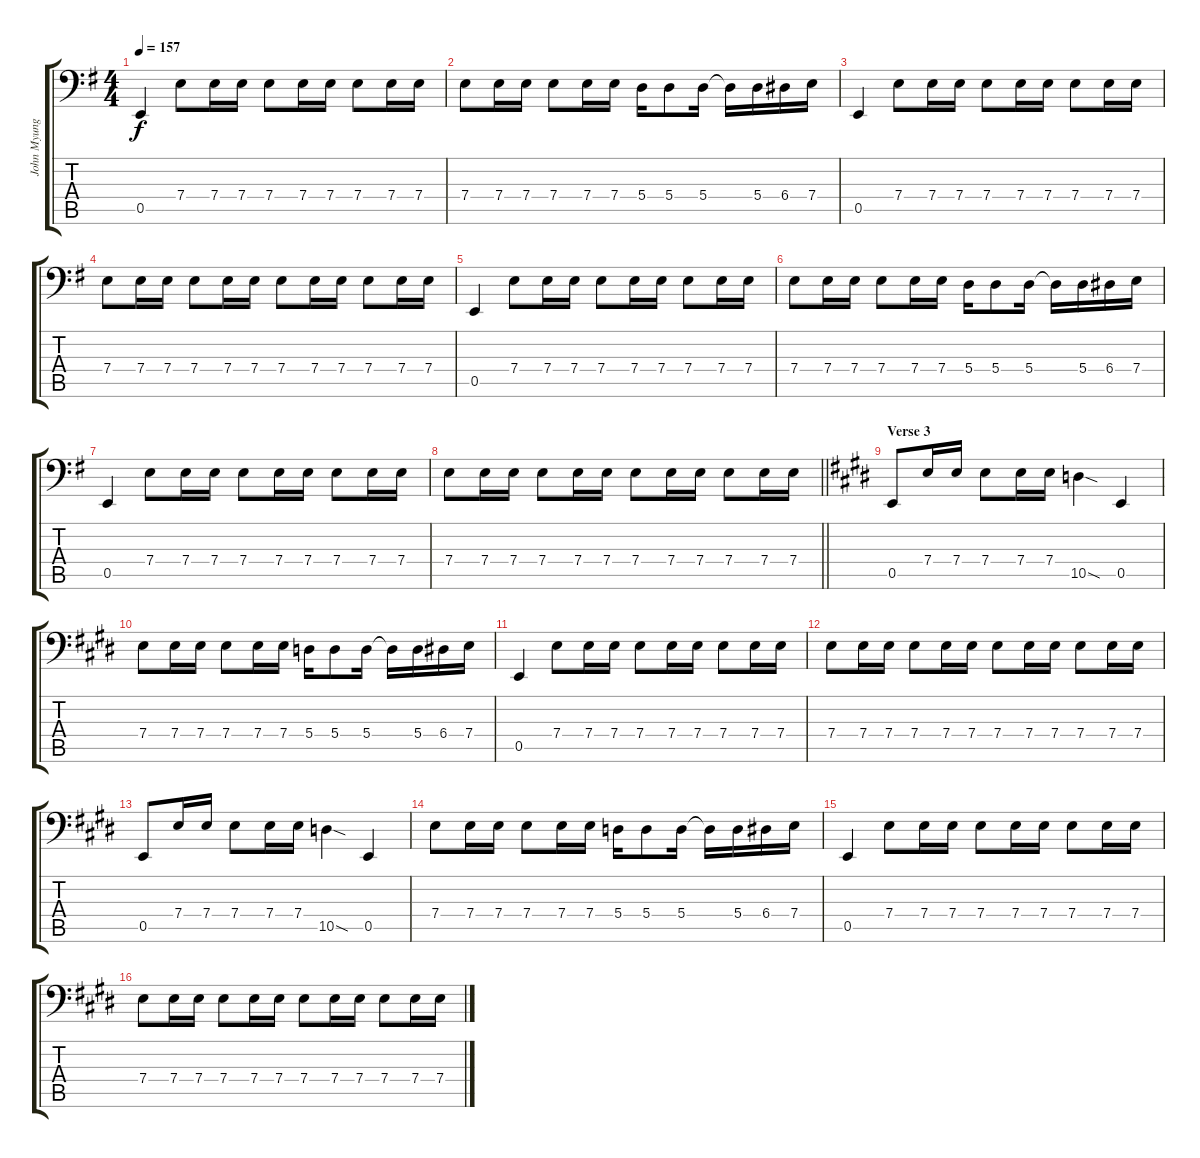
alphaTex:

\track ("John Myung" "John Myung") {instrument electricbassfinger}
\staff {score tabs}
\tuning (C3 G2 D2 A1 E1 B0) {hide}
\ts (4 4)
\tempo 157
\clef f4
\ks g
0.5.4{dy f} 7.4.8 7.4.16 7.4.16 7.4.8 7.4.16 7.4.16 7.4.8 7.4.16 7.4.16 |
7.4.8 7.4.16 7.4.16 7.4.8 7.4.16 7.4.16 5.4.16 5.4.8 5.4.16 5.4{t}.16 5.4.16 6.4.16 7.4.16 |
0.5.4 7.4.8 7.4.16 7.4.16 7.4.8 7.4.16 7.4.16 7.4.8 7.4.16 7.4.16 |
7.4.8 7.4.16 7.4.16 7.4.8 7.4.16 7.4.16 7.4.8 7.4.16 7.4.16 7.4.8 7.4.16 7.4.16 |
0.5.4 7.4.8 7.4.16 7.4.16 7.4.8 7.4.16 7.4.16 7.4.8 7.4.16 7.4.16 |
7.4.8 7.4.16 7.4.16 7.4.8 7.4.16 7.4.16 5.4.16 5.4.8 5.4.16 5.4{t}.16 5.4.16 6.4.16 7.4.16 |
0.5.4 7.4.8 7.4.16 7.4.16 7.4.8 7.4.16 7.4.16 7.4.8 7.4.16 7.4.16 |
\barLineRight lightlight
7.4.8 7.4.16 7.4.16 7.4.8 7.4.16 7.4.16 7.4.8 7.4.16 7.4.16 7.4.8 7.4.16 7.4.16 |
\section ("" "Verse 3")
\ks e
0.5.8 7.4.16 7.4.16 7.4.8 7.4.16 7.4.16 10.5{sod}.4 0.5.4 |
\ks c#minor
7.4.8 7.4.16 7.4.16 7.4.8 7.4.16 7.4.16 5.4.16 5.4.8 5.4.16 5.4{t}.16 5.4.16 6.4.16 7.4.16 |
0.5.4 7.4.8 7.4.16 7.4.16 7.4.8 7.4.16 7.4.16 7.4.8 7.4.16 7.4.16 |
7.4.8 7.4.16 7.4.16 7.4.8 7.4.16 7.4.16 7.4.8 7.4.16 7.4.16 7.4.8 7.4.16 7.4.16 |
\ks e
0.5.8 7.4.16 7.4.16 7.4.8 7.4.16 7.4.16 10.5{sod}.4 0.5.4 |
\ks c#minor
7.4.8 7.4.16 7.4.16 7.4.8 7.4.16 7.4.16 5.4.16 5.4.8 5.4.16 5.4{t}.16 5.4.16 6.4.16 7.4.16 |
0.5.4 7.4.8 7.4.16 7.4.16 7.4.8 7.4.16 7.4.16 7.4.8 7.4.16 7.4.16 |
7.4.8 7.4.16 7.4.16 7.4.8 7.4.16 7.4.16 7.4.8 7.4.16 7.4.16 7.4.8 7.4.16 7.4.16
